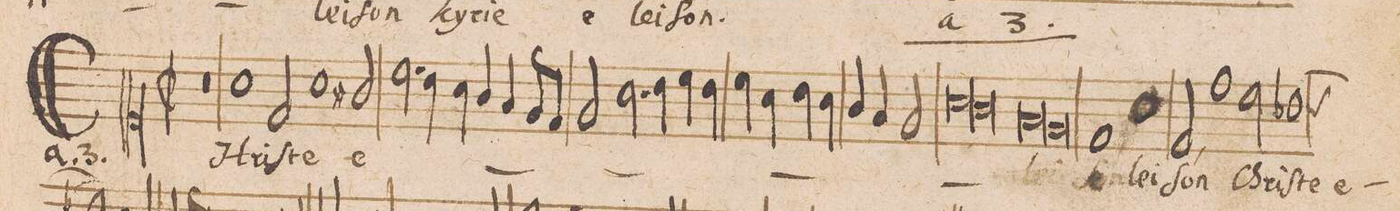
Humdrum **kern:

**kern	**text
*I"TENOR.	*
*clefC1	*
*k[]	*
*met(C|)	*
*M2/1	*
0r	.
=33-	=33-
1a	CHri-
2d/	-ſte
1a\	.
=34-	=34-
2g#X/	e-
2.cc\	.
4b\	.
=35-	=35-
4a\	.
4gny/	.
4f/	.
8e/L	.
8d/J	.
2e/	.
2.a\	.
=36-	=36-
4b\	.
4cc\	.
4b\	.
4cc\	.
4a\	.
4b\	.
4a\	.
=37-	=37-
4g/	.
4f/	.
2e/	.
*lig	*
1a	.
=38-	=38-
1g	.
*Xlig	*
*lig	*
1f	[[-lei-
=39-	=39-
1e	.
*Xlig	*
1d	-ſon]]
=40-	=40-
1a	-lei-
2d,/	-ſon
1dd\	Chri-
=41-	=41-
2cc\	-ſte
*custos:b	*
(1b-X	e-
=42-	=42-
*-	*-
